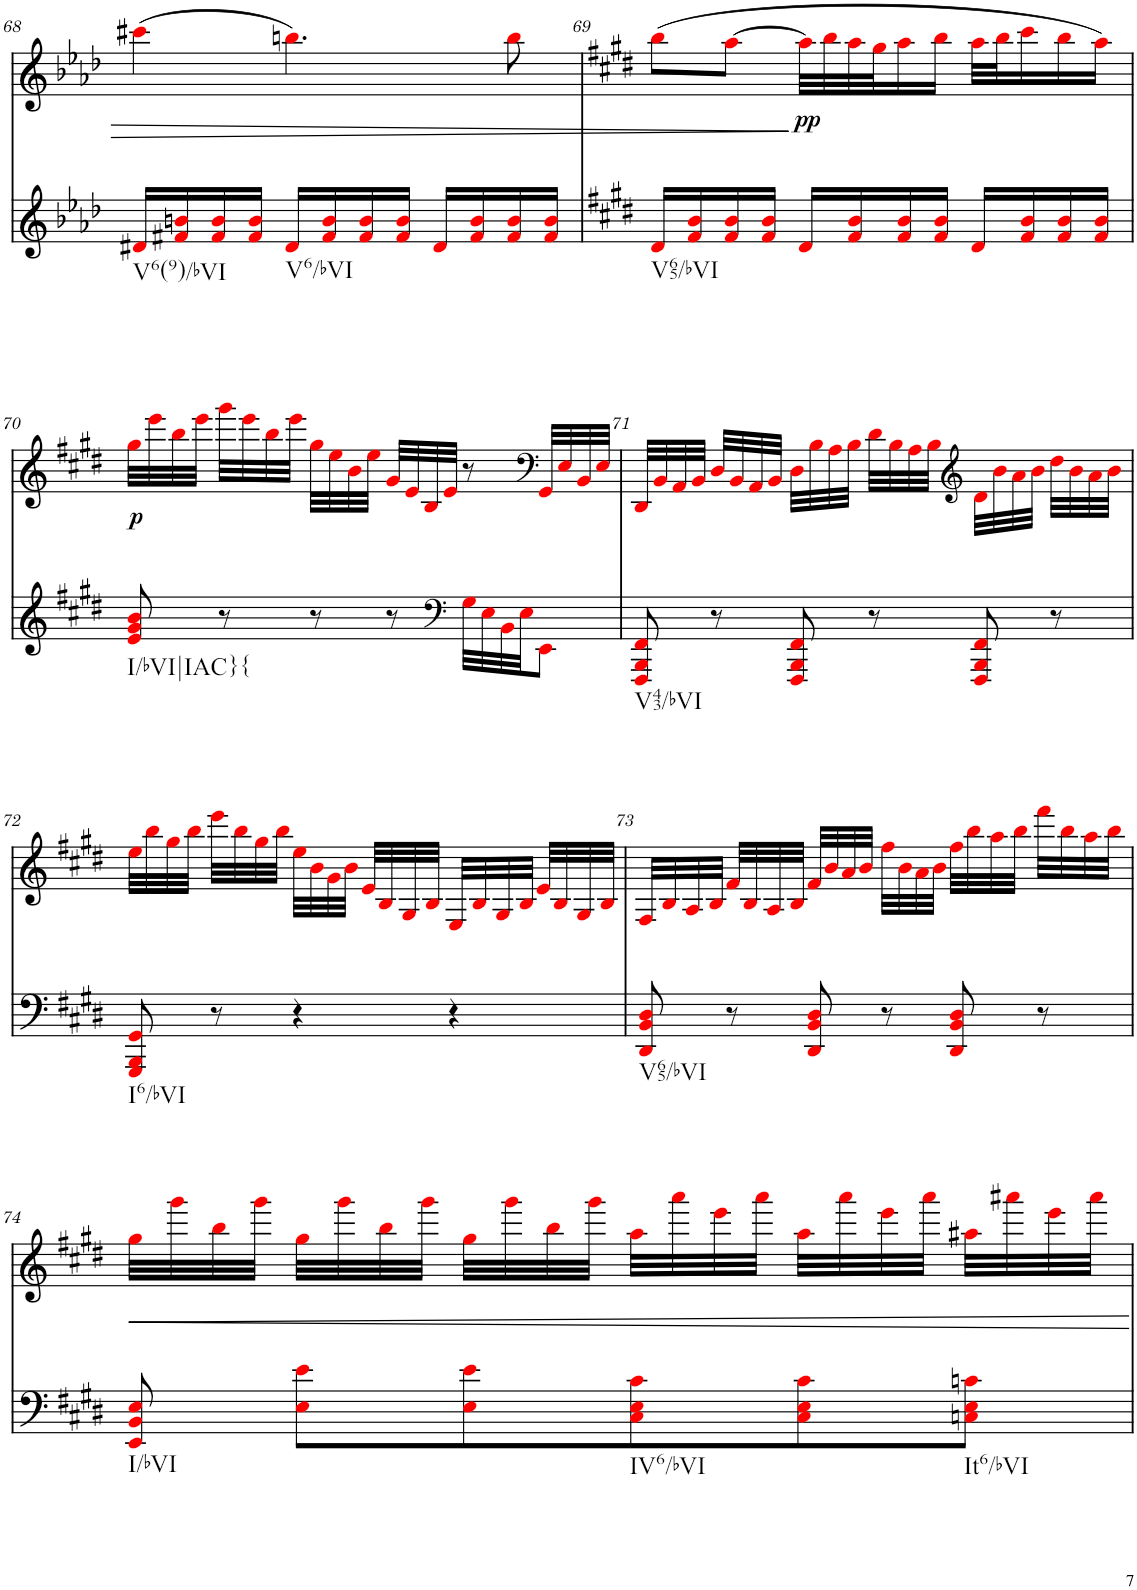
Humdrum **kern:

**kern	**kern	**text
*part2	*part1	*part1
*staff2	*staff1	*staff1
*I"Piano	*I"Piano	*
*I'Pno	*I'Pno	*
!!LO:PB:g=z
*clefG2	*clefG2	*
*k[b-e-a-d-]	*k[b-e-a-d-]	*
*A-:	*A-:	*
*M3/4	*M3/4	*
=68	=68	=68
!LO:TX:b:t=V6(9)/bVI	!	!
16d#Xi/LL	(4ccc#Xi\	.
16f#Xi/ 16bni/	.	.
16f#i/ 16bi/	.	.
16f#i/ 16bi/JJ	.	.
!LO:TX:b:t=V6/bVI	!	!
16d#i/LL	4.bbni\)	.
16f#i/ 16bi/	.	.
16f#i/ 16bi/	.	.
16f#i/ 16bi/JJ	.	.
16d#i/LL	.	.
16f#i/ 16bi/	.	.
16f#i/ 16bi/	8bbi\	.
16f#i/ 16bi/JJ	.	.
=69	=69	=69
*k[f#c#g#d#]	*k[f#c#g#d#]	*
!LO:TX:b:t=V65/bVI	!	!
16d#i/LL	(8bbi\L	.
16f#i/ 16bi/	.	.
16f#i/ 16bi/	[8aai\J	.
16f#i/ 16bi/JJ	.	.
!	!	!LO:LY:b
16d#i/LL	32aai\LLL]	.
.	32bbi\	.
16f#i/ 16bi/	32aai\	.
.	32gg#i\J	.
16f#i/ 16bi/	16aai\	.
16f#i/ 16bi/JJ	16bbi\JJ	.
16d#i/LL	32aai\LLL	.
.	32bbi\J	.
16f#i/ 16bi/	16ccc#i\	.
16f#i/ 16bi/	16bbi\	.
16f#i/ 16bi/JJ	16aai\JJ)	.
!!LO:LB:g=z
=70	=70	=70
!LO:TX:b:t=I/bVI|IAC}{	!	!
!	!	!LO:LY:b
8ei/ 8g#i/ 8bi/	32gg#i\LLL	.
.	32eeei\	.
.	32bbi\	.
.	32eeei\JJJ	.
8r	32ggg#i\LLL	.
.	32eeei\	.
.	32bbi\	.
.	32eeei\JJJ	.
8r	32gg#i\LLL	.
.	32eei\	.
.	32bi\	.
.	32eei\JJJ	.
8r	32g#i/LLL	.
.	32ei/	.
.	32Bi/	.
.	32ei/JJJ	.
*clefF4	*	*
32G#i\LLL	8r	.
32Ei\	.	.
32BBi\	.	.
32Ei\JJ	.	.
*	*clefF4	*
8EEi\J	32GG#i/LLL	.
.	32Ei/	.
.	32BBi/	.
.	32Ei/JJJ	.
=71	=71	=71
!LO:TX:b:t=V43/bVI	!	!
8FFF#i/ 8BBBi/ 8FF#i/	32DD#i/LLL	.
.	32BBi/	.
.	32AAi/	.
.	32BBi/JJJ	.
8r	32D#i/LLL	.
.	32BBi/	.
.	32AAi/	.
.	32BBi/JJJ	.
8FFF#i/ 8BBBi/ 8FF#i/	32D#i\LLL	.
.	32Bi\	.
.	32Ai\	.
.	32Bi\JJJ	.
8r	32d#i\LLL	.
.	32Bi\	.
.	32Ai\	.
.	32Bi\JJJ	.
*	*clefG2	*
8FFF#i/ 8BBBi/ 8FF#i/	32d#i\LLL	.
.	32bi\	.
.	32ai\	.
.	32bi\JJJ	.
8r	32dd#i\LLL	.
.	32bi\	.
.	32ai\	.
.	32bi\JJJ	.
!!LO:LB:g=z
=72	=72	=72
!LO:TX:b:t=I6/bVI	!	!
8GGG#i/ 8BBBi/ 8GG#i/	32eei\LLL	.
.	32bbi\	.
.	32gg#i\	.
.	32bbi\JJJ	.
8r	32eeei\LLL	.
.	32bbi\	.
.	32gg#i\	.
.	32bbi\JJJ	.
4r	32eei\LLL	.
.	32bi\	.
.	32g#i\	.
.	32bi\JJJ	.
.	32ei/LLL	.
.	32Bi/	.
.	32G#i/	.
.	32Bi/JJJ	.
4r	32Ei/LLL	.
.	32Bi/	.
.	32G#i/	.
.	32Bi/JJJ	.
.	32ei/LLL	.
.	32Bi/	.
.	32G#i/	.
.	32Bi/JJJ	.
=73	=73	=73
!LO:TX:b:t=V65/bVI	!	!
8DD#i/ 8BBi/ 8D#i/	32F#i/LLL	.
.	32Bi/	.
.	32Ai/	.
.	32Bi/JJJ	.
8r	32f#i/LLL	.
.	32Bi/	.
.	32Ai/	.
.	32Bi/JJJ	.
8DD#i/ 8BBi/ 8D#i/	32f#i/LLL	.
.	32bi/	.
.	32ai/	.
.	32bi/JJJ	.
8r	32ff#i\LLL	.
.	32bi\	.
.	32ai\	.
.	32bi\JJJ	.
8DD#i/ 8BBi/ 8D#i/	32ff#i\LLL	.
.	32bbi\	.
.	32aai\	.
.	32bbi\JJJ	.
8r	32fff#i\LLL	.
.	32bbi\	.
.	32aai\	.
.	32bbi\JJJ	.
!!LO:LB:g=z
=74	=74	=74
!LO:TX:b:t=I/bVI	!	!
8EEi/ 8BBi/ 8Ei/	32gg#i\LLL	.
.	32ggg#i\	.
.	32bbi\	.
.	32ggg#i\JJJ	.
8Ei\ 8ei\L	32gg#i\LLL	.
.	32ggg#i\	.
.	32bbi\	.
.	32ggg#i\JJJ	.
8Ei\ 8ei\	32gg#i\LLL	.
.	32ggg#i\	.
.	32bbi\	.
.	32ggg#i\JJJ	.
!LO:TX:b:t=IV6/bVI	!	!
8C#i\ 8Ei\ 8c#i\	32aai\LLL	.
.	32aaai\	.
.	32eeei\	.
.	32aaai\JJJ	.
8C#i\ 8Ei\ 8c#i\	32aai\LLL	.
.	32aaai\	.
.	32eeei\	.
.	32aaai\JJJ	.
!LO:TX:b:t=It6/bVI	!	!
8Cni\ 8Ei\ 8cni\J	32aa#Xi\LLL	.
.	32aaa#Xi\	.
.	32eeei\	.
.	32aaa#i\JJJ	.
=	=	=
*-	*-	*-
